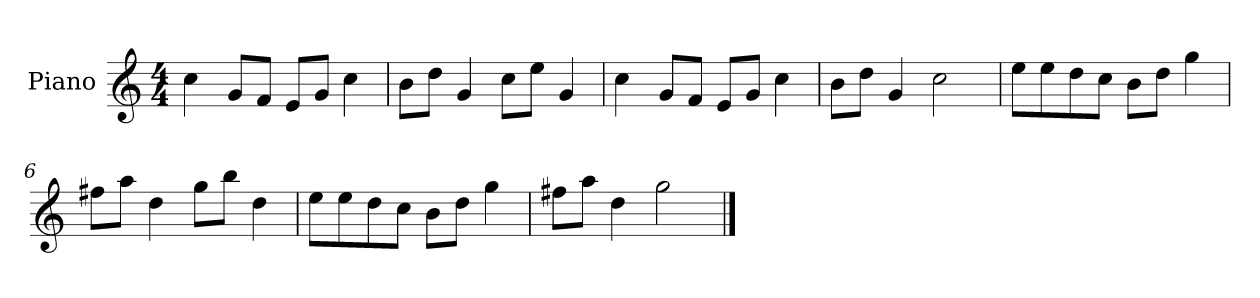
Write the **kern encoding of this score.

**kern
*part1
*staff1
*I"Piano
*I'P-no
*clefG2
*k[]
*M4/4
*MM90
=1
4cc\
8g/L
8f/J
8e/L
8g/J
4cc\
=2
8b\L
8dd\J
4g/
8cc\L
8ee\J
4g/
=3
4cc\
8g/L
8f/J
8e/L
8g/J
4cc\
=4
8b\L
8dd\J
4g/
2cc\
=5
8ee\L
8ee\
8dd\
8cc\J
8b\L
8dd\J
4gg\
=6
8ff#X\L
8aa\J
4dd\
8gg\L
8bb\J
4dd\
!!LO:LB:g=z
=7
8ee\L
8ee\
8dd\
8cc\J
8b\L
8dd\J
4gg\
=8
8ff#X\L
8aa\J
4dd\
2gg\
==
*-
